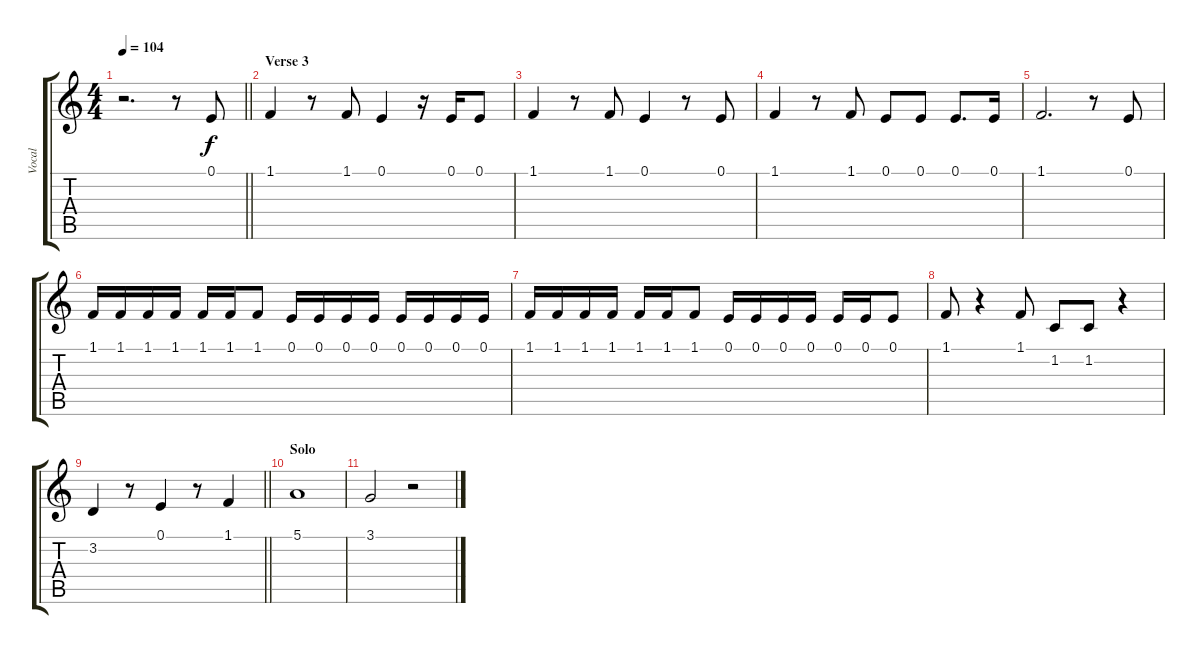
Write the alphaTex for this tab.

\track ("Vocal" "Vocal") {instrument lead6voice}
\staff {score tabs}
\tuning (E4 B3 G3 D3 A2 E2) {hide}
\ts (4 4)
\tempo 104
\clef g2
\barLineRight lightlight
\ks c
r.2{d dy f} r.8 0.1.8 |
\section ("" "Verse 3")
1.1.4 r.8 1.1.8 0.1.4 r.16 0.1.16 0.1.8 |
1.1.4 r.8 1.1.8 0.1.4 r.8 0.1.8 |
1.1.4 r.8 1.1.8 0.1.8 0.1.8 0.1.8{d} 0.1.16 |
1.1.2{d} r.8 0.1.8 |
1.1.16 1.1.16 1.1.16 1.1.16 1.1.16 1.1.16 1.1.8 0.1.16 0.1.16 0.1.16 0.1.16 0.1.16 0.1.16 0.1.16 0.1.16 |
1.1.16 1.1.16 1.1.16 1.1.16 1.1.16 1.1.16 1.1.8 0.1.16 0.1.16 0.1.16 0.1.16 0.1.16 0.1.16 0.1.8 |
1.1.8 r.4 1.1.8 1.2.8 1.2.8 r.4 |
\barLineRight lightlight
3.2.4 r.8 0.1.4 r.8 1.1.4 |
\section ("" "Solo")
5.1.1 |
3.1.2 r.2
